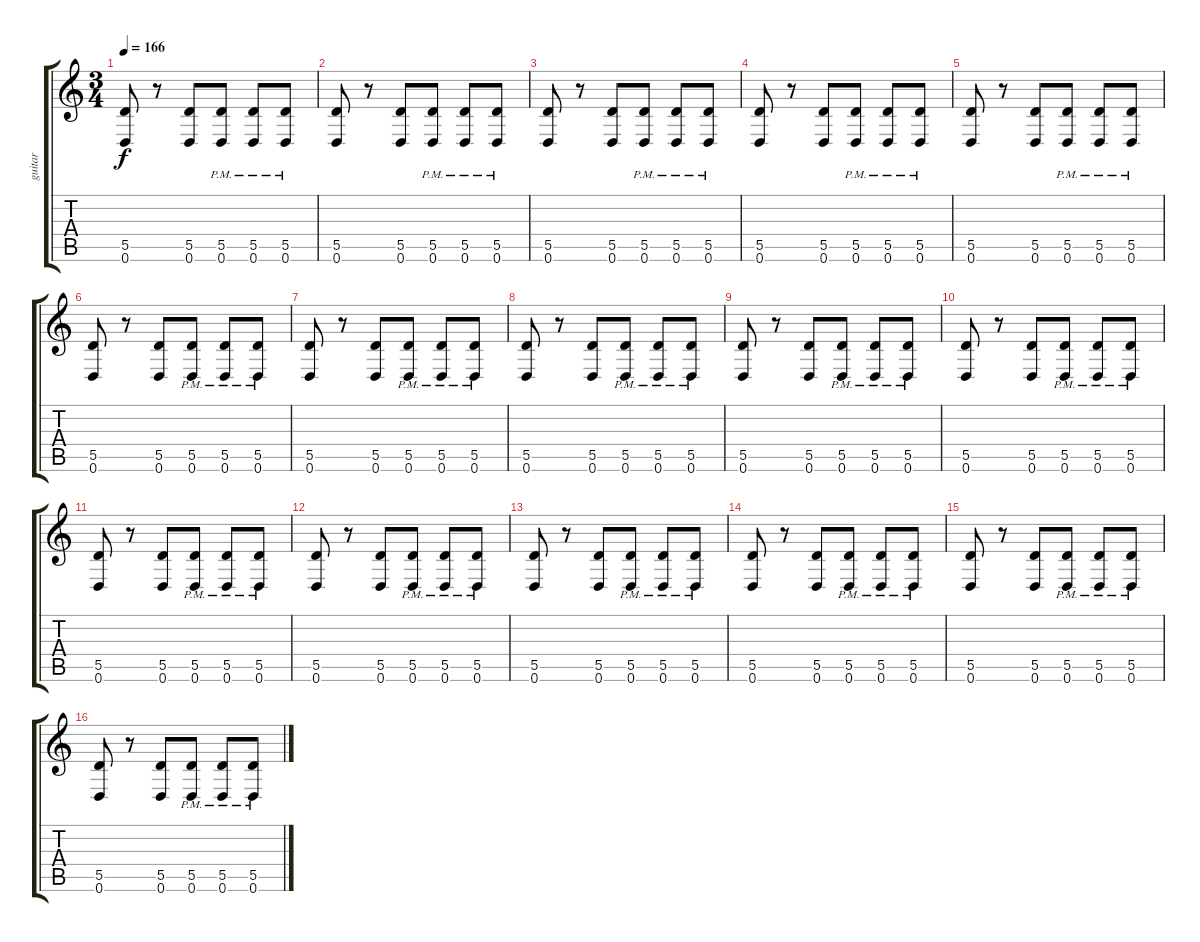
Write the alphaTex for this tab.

\track ("guitar" "guitar") {instrument distortionguitar}
\staff {score tabs}
\tuning (E4 B3 G3 D3 A2 D2) {hide}
\ts (3 4)
\tempo 166
\clef g2
\ks c
(5.5 0.6).8{dy f} r.8 (5.5 0.6).8 (5.5{pm} 0.6{pm}).8 (5.5{pm} 0.6{pm}).8 (5.5{pm} 0.6{pm}).8 |
(5.5 0.6).8 r.8 (5.5 0.6).8 (5.5{pm} 0.6{pm}).8 (5.5{pm} 0.6{pm}).8 (5.5{pm} 0.6{pm}).8 |
(5.5 0.6).8 r.8 (5.5 0.6).8 (5.5{pm} 0.6{pm}).8 (5.5{pm} 0.6{pm}).8 (5.5{pm} 0.6{pm}).8 |
(5.5 0.6).8 r.8 (5.5 0.6).8 (5.5{pm} 0.6{pm}).8 (5.5{pm} 0.6{pm}).8 (5.5{pm} 0.6{pm}).8 |
(5.5 0.6).8 r.8 (5.5 0.6).8 (5.5{pm} 0.6{pm}).8 (5.5{pm} 0.6{pm}).8 (5.5{pm} 0.6{pm}).8 |
(5.5 0.6).8 r.8 (5.5 0.6).8 (5.5{pm} 0.6{pm}).8 (5.5{pm} 0.6{pm}).8 (5.5{pm} 0.6{pm}).8 |
(5.5 0.6).8 r.8 (5.5 0.6).8 (5.5{pm} 0.6{pm}).8 (5.5{pm} 0.6{pm}).8 (5.5{pm} 0.6{pm}).8 |
(5.5 0.6).8 r.8 (5.5 0.6).8 (5.5{pm} 0.6{pm}).8 (5.5{pm} 0.6{pm}).8 (5.5{pm} 0.6{pm}).8 |
(5.5 0.6).8 r.8 (5.5 0.6).8 (5.5{pm} 0.6{pm}).8 (5.5{pm} 0.6{pm}).8 (5.5{pm} 0.6{pm}).8 |
(5.5 0.6).8 r.8 (5.5 0.6).8 (5.5{pm} 0.6{pm}).8 (5.5{pm} 0.6{pm}).8 (5.5{pm} 0.6{pm}).8 |
(5.5 0.6).8 r.8 (5.5 0.6).8 (5.5{pm} 0.6{pm}).8 (5.5{pm} 0.6{pm}).8 (5.5{pm} 0.6{pm}).8 |
(5.5 0.6).8 r.8 (5.5 0.6).8 (5.5{pm} 0.6{pm}).8 (5.5{pm} 0.6{pm}).8 (5.5{pm} 0.6{pm}).8 |
(5.5 0.6).8 r.8 (5.5 0.6).8 (5.5{pm} 0.6{pm}).8 (5.5{pm} 0.6{pm}).8 (5.5{pm} 0.6{pm}).8 |
(5.5 0.6).8 r.8 (5.5 0.6).8 (5.5{pm} 0.6{pm}).8 (5.5{pm} 0.6{pm}).8 (5.5{pm} 0.6{pm}).8 |
(5.5 0.6).8 r.8 (5.5 0.6).8 (5.5{pm} 0.6{pm}).8 (5.5{pm} 0.6{pm}).8 (5.5{pm} 0.6{pm}).8 |
(5.5 0.6).8 r.8 (5.5 0.6).8 (5.5{pm} 0.6{pm}).8 (5.5{pm} 0.6{pm}).8 (5.5{pm} 0.6{pm}).8
